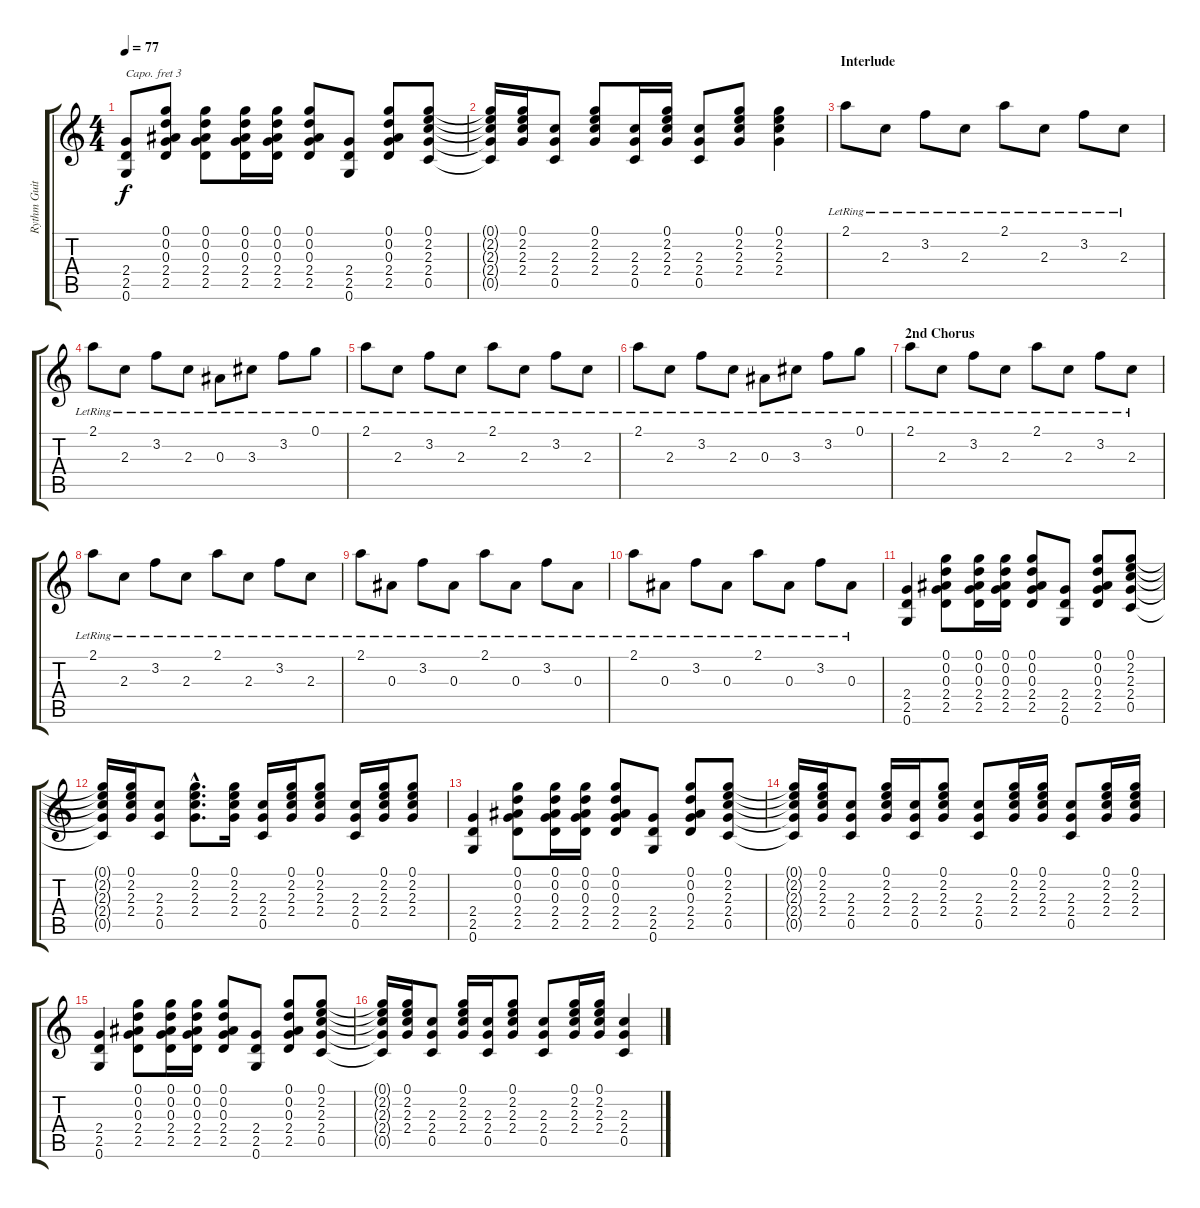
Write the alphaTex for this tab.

\track ("Rythm Guitar 1" "Rythm Guit") {instrument acousticguitarsteel}
\staff {score tabs}
\capo 3
\tuning (E4 B3 G3 D3 A2 E2) {hide}
\ts (4 4)
\tempo 77
\clef g2
\ks c
(2.4 2.5 0.6).8{dy f} (0.1 0.2 0.3 2.4 2.5).8 (0.1 0.2 0.3 2.4 2.5).8 (0.1 0.2 0.3 2.4 2.5).16 (0.1 0.2 0.3 2.4 2.5).16 (0.1 0.2 0.3 2.4 2.5).8 (2.4 2.5 0.6).8 (0.1 0.2 0.3 2.4 2.5).8 (0.1 2.2 2.3 2.4 0.5).8 |
(0.1{t} 2.2{t} 2.3{t} 2.4{t} 0.5{t}).16 (0.1 2.2 2.3 2.4).16 (2.3 2.4 0.5).8 (0.1 2.2 2.3 2.4).8 (2.3 2.4 0.5).16 (0.1 2.2 2.3 2.4).16 (2.3 2.4 0.5).8 (0.1 2.2 2.3 2.4).8 (0.1 2.2 2.3 2.4).4 |
\section ("" "Interlude")
2.1{lr}.8 2.3{lr}.8 3.2{lr}.8 2.3{lr}.8 2.1{lr}.8 2.3{lr}.8 3.2{lr}.8 2.3{lr}.8 |
2.1{lr}.8 2.3{lr}.8 3.2{lr}.8 2.3{lr}.8 0.3{lr}.8 3.3{lr}.8 3.2{lr}.8 0.1{lr}.8 |
2.1{lr}.8 2.3{lr}.8 3.2{lr}.8 2.3{lr}.8 2.1{lr}.8 2.3{lr}.8 3.2{lr}.8 2.3{lr}.8 |
2.1{lr}.8 2.3{lr}.8 3.2{lr}.8 2.3{lr}.8 0.3{lr}.8 3.3{lr}.8 3.2{lr}.8 0.1{lr}.8 |
\section ("" "2nd Chorus")
2.1{lr}.8 2.3{lr}.8 3.2{lr}.8 2.3{lr}.8 2.1{lr}.8 2.3{lr}.8 3.2{lr}.8 2.3{lr}.8 |
2.1{lr}.8 2.3{lr}.8 3.2{lr}.8 2.3{lr}.8 2.1{lr}.8 2.3{lr}.8 3.2{lr}.8 2.3{lr}.8 |
2.1{lr}.8 0.3{lr}.8 3.2{lr}.8 0.3{lr}.8 2.1{lr}.8 0.3{lr}.8 3.2{lr}.8 0.3{lr}.8 |
2.1{lr}.8 0.3{lr}.8 3.2{lr}.8 0.3{lr}.8 2.1{lr}.8 0.3{lr}.8 3.2{lr}.8 0.3{lr}.8 |
(2.4 2.5 0.6).4 (0.1 0.2 0.3 2.4 2.5).8 (0.1 0.2 0.3 2.4 2.5).16 (0.1 0.2 0.3 2.4 2.5).16 (0.1 0.2 0.3 2.4 2.5).8 (2.4 2.5 0.6).8 (0.1 0.2 0.3 2.4 2.5).8 (0.1 2.2 2.3 2.4 0.5).8 |
(0.1{t} 2.2{t} 2.3{t} 2.4{t} 0.5{t}).16 (0.1 2.2 2.3 2.4).16 (2.3 2.4 0.5).8 (0.1{hac} 2.2{hac} 2.3{hac} 2.4{hac}).8{d} (0.1 2.2 2.3 2.4).16 (2.3 2.4 0.5).16 (0.1 2.2 2.3 2.4).16 (0.1 2.2 2.3 2.4).8 (2.3 2.4 0.5).16 (0.1 2.2 2.3 2.4).16 (0.1 2.2 2.3 2.4).8 |
(2.4 2.5 0.6).4 (0.1 0.2 0.3 2.4 2.5).8 (0.1 0.2 0.3 2.4 2.5).16 (0.1 0.2 0.3 2.4 2.5).16 (0.1 0.2 0.3 2.4 2.5).8 (2.4 2.5 0.6).8 (0.1 0.2 0.3 2.4 2.5).8 (0.1 2.2 2.3 2.4 0.5).8 |
(0.1{t} 2.2{t} 2.3{t} 2.4{t} 0.5{t}).16 (0.1 2.2 2.3 2.4).16 (2.3 2.4 0.5).8 (0.1 2.2 2.3 2.4).16 (2.3 2.4 0.5).16 (0.1 2.2 2.3 2.4).8 (2.3 2.4 0.5).8 (0.1 2.2 2.3 2.4).16 (0.1 2.2 2.3 2.4).16 (2.3 2.4 0.5).8 (0.1 2.2 2.3 2.4).16 (0.1 2.2 2.3 2.4).16 |
(2.4 2.5 0.6).4 (0.1 0.2 0.3 2.4 2.5).8 (0.1 0.2 0.3 2.4 2.5).16 (0.1 0.2 0.3 2.4 2.5).16 (0.1 0.2 0.3 2.4 2.5).8 (2.4 2.5 0.6).8 (0.1 0.2 0.3 2.4 2.5).8 (0.1 2.2 2.3 2.4 0.5).8 |
(0.1{t} 2.2{t} 2.3{t} 2.4{t} 0.5{t}).16 (0.1 2.2 2.3 2.4).16 (2.3 2.4 0.5).8 (0.1 2.2 2.3 2.4).16 (2.3 2.4 0.5).16 (0.1 2.2 2.3 2.4).8 (2.3 2.4 0.5).8 (0.1 2.2 2.3 2.4).16 (0.1 2.2 2.3 2.4).16 (2.3 2.4 0.5).4
